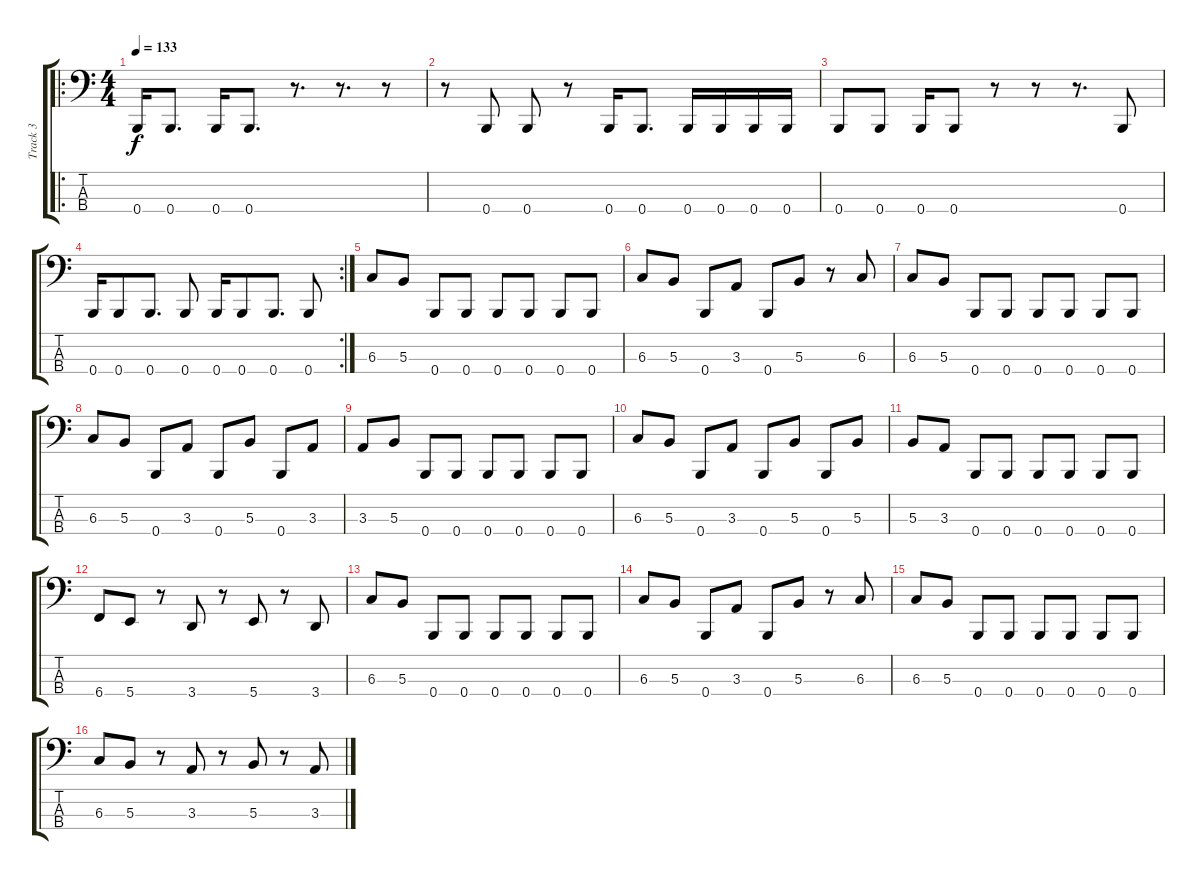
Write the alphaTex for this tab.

\track ("Track 3" "Track 3") {instrument electricbasspick}
\staff {score tabs}
\tuning (E2 B1 Gb1 B0) {hide}
\ro
\ts (4 4)
\tempo 133
\clef f4
\ks c
0.4.16{dy f} 0.4.8{d} 0.4.16 0.4.8{d} r.8{d} r.8{d} r.8 |
r.8 0.4.8 0.4.8 r.8 0.4.16 0.4.8{d} 0.4.16 0.4.16 0.4.16 0.4.16 |
0.4.8 0.4.8 0.4.16 0.4.8 r.8 r.8 r.8{d} 0.4.8 |
\rc 2
0.4.16 0.4.8 0.4.8{d} 0.4.8 0.4.16 0.4.8 0.4.8{d} 0.4.8 |
6.3.8 5.3.8 0.4.8 0.4.8 0.4.8 0.4.8 0.4.8 0.4.8 |
6.3.8 5.3.8 0.4.8 3.3.8 0.4.8 5.3.8 r.8 6.3.8 |
6.3.8 5.3.8 0.4.8 0.4.8 0.4.8 0.4.8 0.4.8 0.4.8 |
6.3.8 5.3.8 0.4.8 3.3.8 0.4.8 5.3.8 0.4.8 3.3.8 |
3.3.8 5.3.8 0.4.8 0.4.8 0.4.8 0.4.8 0.4.8 0.4.8 |
6.3.8 5.3.8 0.4.8 3.3.8 0.4.8 5.3.8 0.4.8 5.3.8 |
5.3.8 3.3.8 0.4.8 0.4.8 0.4.8 0.4.8 0.4.8 0.4.8 |
6.4.8 5.4.8 r.8 3.4.8 r.8 5.4.8 r.8 3.4.8 |
6.3.8 5.3.8 0.4.8 0.4.8 0.4.8 0.4.8 0.4.8 0.4.8 |
6.3.8 5.3.8 0.4.8 3.3.8 0.4.8 5.3.8 r.8 6.3.8 |
6.3.8 5.3.8 0.4.8 0.4.8 0.4.8 0.4.8 0.4.8 0.4.8 |
6.3.8 5.3.8 r.8 3.3.8 r.8 5.3.8 r.8 3.3.8
